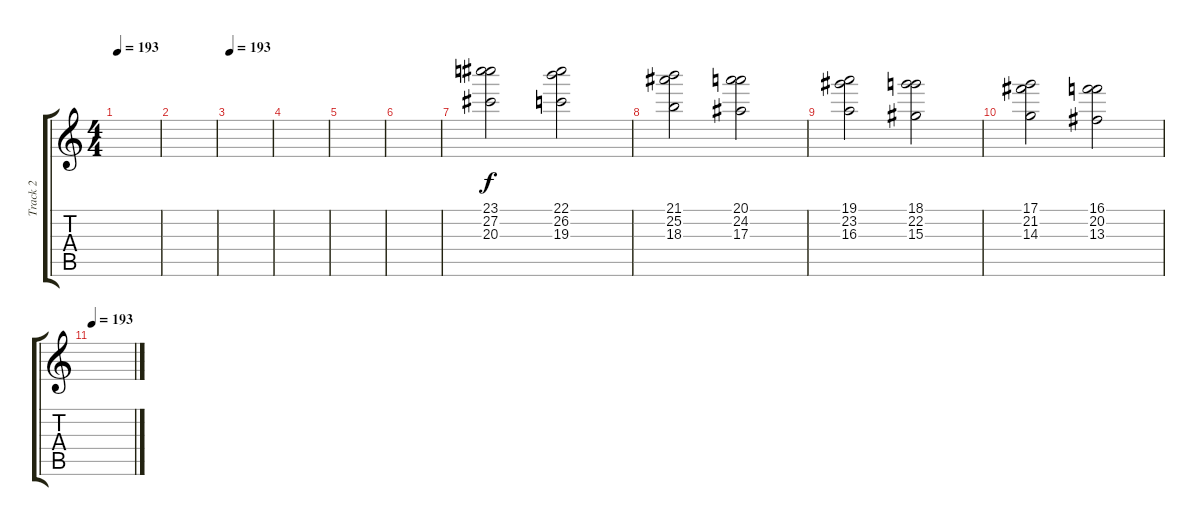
\track ("Track 2" "Track 2") {instrument stringensemble1}
\staff {score tabs}
\tuning (D5 A4 F4 C4 G3 D3) {hide}
\ts (4 4)
\tempo 193
\clef g2
\ks c
|
|
\tempo 193
|
|
|
|
(23.1 27.2 20.3).2 (22.1 26.2 19.3).2 |
(21.1 25.2 18.3).2 (20.1 24.2 17.3).2 |
(19.1 23.2 16.3).2 (18.1 22.2 15.3).2 |
(17.1 21.2 14.3).2 (16.1 20.2 13.3).2 |
\tempo 193
